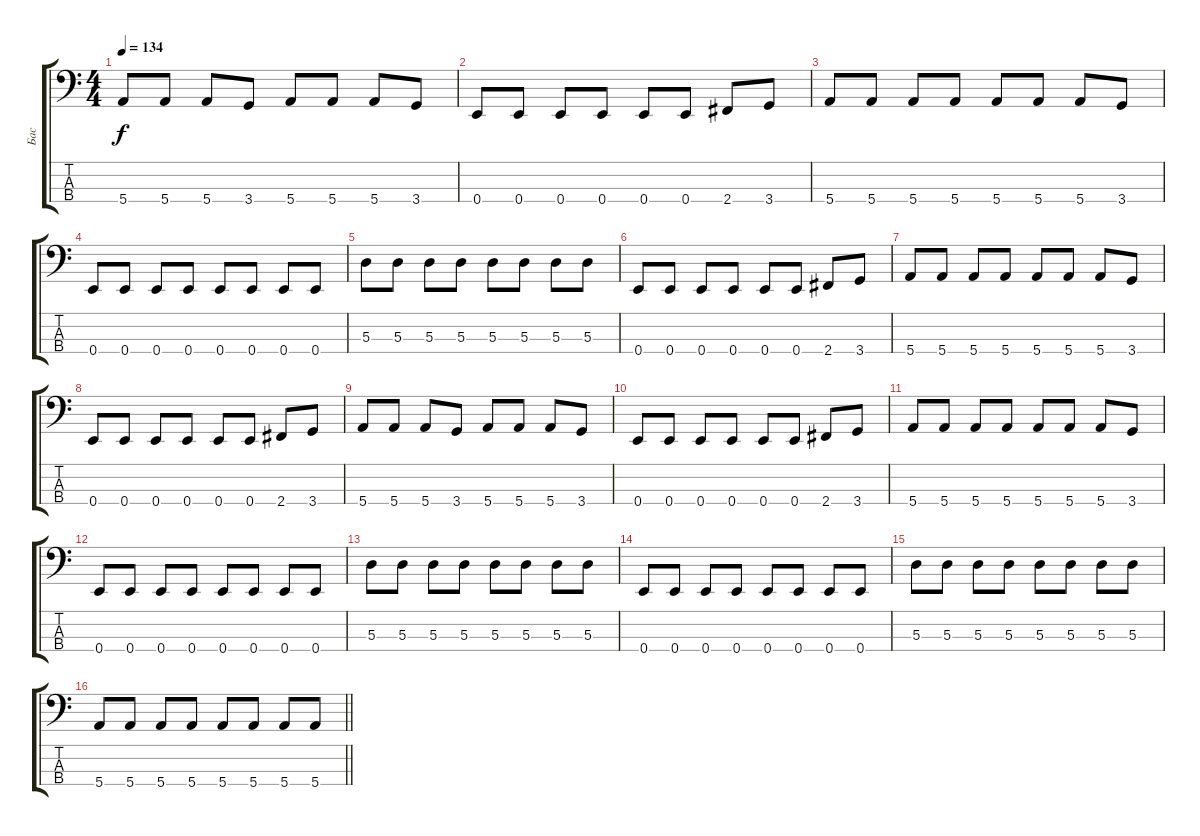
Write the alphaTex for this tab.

\track ("Бас" "Бас") {instrument electricbassfinger}
\staff {score tabs}
\tuning (G2 D2 A1 E1) {hide}
\ts (4 4)
\tempo 134
\clef f4
\ks c
5.4.8{dy f} 5.4.8 5.4.8 3.4.8 5.4.8 5.4.8 5.4.8 3.4.8 |
0.4.8 0.4.8 0.4.8 0.4.8 0.4.8 0.4.8 2.4.8 3.4.8 |
5.4.8 5.4.8 5.4.8 5.4.8 5.4.8 5.4.8 5.4.8 3.4.8 |
0.4.8 0.4.8 0.4.8 0.4.8 0.4.8 0.4.8 0.4.8 0.4.8 |
5.3.8 5.3.8 5.3.8 5.3.8 5.3.8 5.3.8 5.3.8 5.3.8 |
0.4.8 0.4.8 0.4.8 0.4.8 0.4.8 0.4.8 2.4.8 3.4.8 |
5.4.8 5.4.8 5.4.8 5.4.8 5.4.8 5.4.8 5.4.8 3.4.8 |
0.4.8 0.4.8 0.4.8 0.4.8 0.4.8 0.4.8 2.4.8 3.4.8 |
5.4.8 5.4.8 5.4.8 3.4.8 5.4.8 5.4.8 5.4.8 3.4.8 |
0.4.8 0.4.8 0.4.8 0.4.8 0.4.8 0.4.8 2.4.8 3.4.8 |
5.4.8 5.4.8 5.4.8 5.4.8 5.4.8 5.4.8 5.4.8 3.4.8 |
0.4.8 0.4.8 0.4.8 0.4.8 0.4.8 0.4.8 0.4.8 0.4.8 |
5.3.8 5.3.8 5.3.8 5.3.8 5.3.8 5.3.8 5.3.8 5.3.8 |
0.4.8 0.4.8 0.4.8 0.4.8 0.4.8 0.4.8 0.4.8 0.4.8 |
5.3.8 5.3.8 5.3.8 5.3.8 5.3.8 5.3.8 5.3.8 5.3.8 |
\barLineRight lightlight
5.4.8 5.4.8 5.4.8 5.4.8 5.4.8 5.4.8 5.4.8 5.4.8
